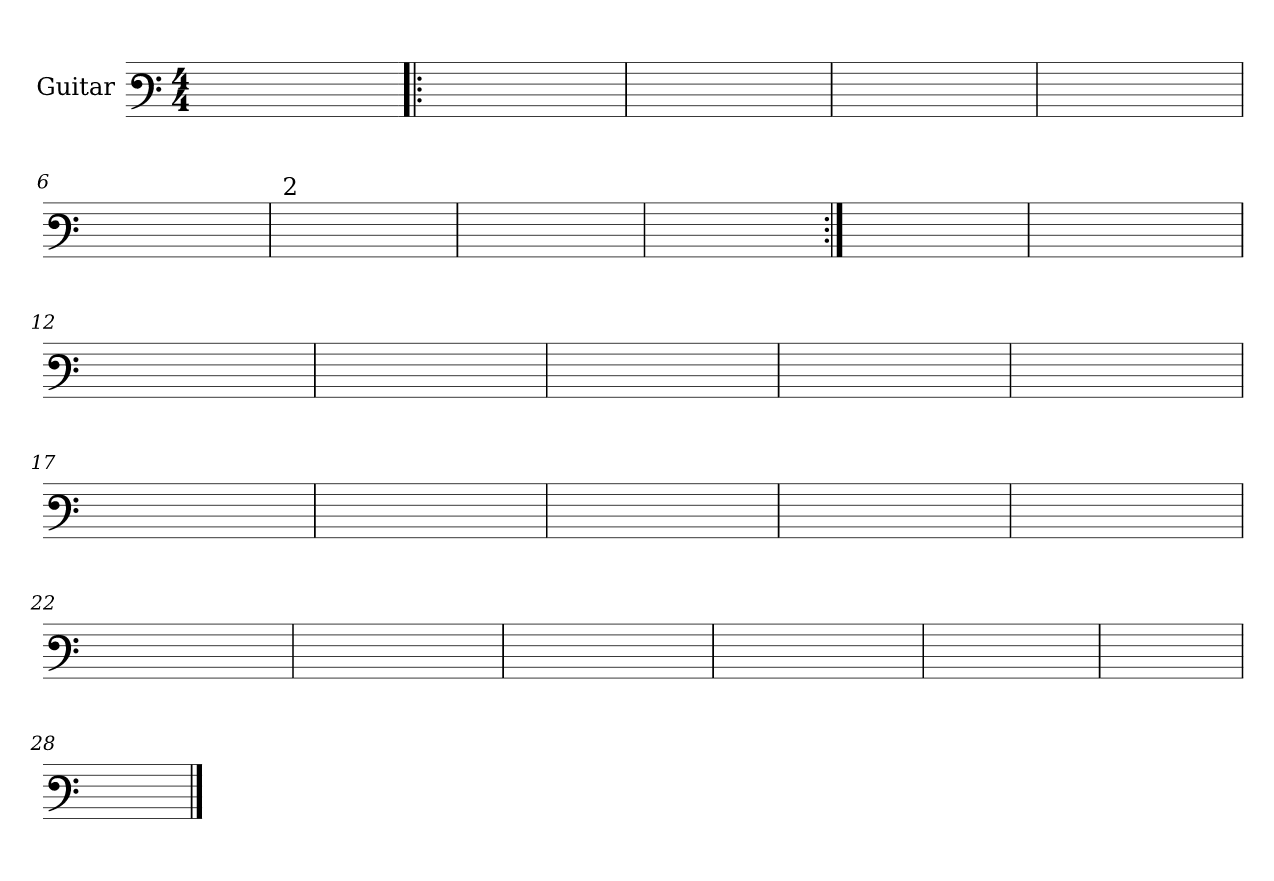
**kern	**text	**text
*part1	*part1	*part1
*staff1	*staff1	*staff1
*I"Guitar	*	*
*I'Guit.	*	*
*stria6	*	*
*	*	*
*k[]	*	*
*M4/4	*	*
=1	=1	=1
4D:i\yy	.	.
4D:i\yy	.	.
4D:i\yy	.	.
4D:i\yy	.	.
=2!|:	=2!|:	=2!|:
!	!LO:LY:b	!LO:LY:b
4D:i\yy	落叶	爱曾
!	!LO:LY:b	!LO:LY:b
4D:i\yy	随风	经来
!	!LO:LY:b	!LO:LY:b
4D:i\yy	将要去	到过的
!	!LO:LY:b	!LO:LY:b
4D:i\yy	何	地
=3	=3	=3
!	!LO:LY:b	!LO:LY:b
4D:i\yy	方	方
4D:i\yy	.	.
4D:i\yy	.	.
4D:i\yy	.	.
!!LO:LB:g=z
=4	=4	=4
!	!LO:LY:b	!LO:LY:b
4D:i\yy	只留	依稀
!	!LO:LY:b	!LO:LY:b
4D:i\yy	给天	留着
!	!LO:LY:b	!LO:LY:b
4D:i\yy	空美	昨天
!	!LO:LY:b	!LO:LY:b
4D:i\yy	丽一	的芬
=5	=5	=5
!	!LO:LY:b	!LO:LY:b
4D:i\yy	场	芳
4D:i\yy	.	.
4D:i\yy	.	.
!	!LO:LY:b	!LO:LY:b
4D:i\yy	曾	那
=6	=6	=6
!	!LO:LY:b	!LO:LY:b
4D:i\yy	飞舞的	熟悉的
!	!LO:LY:b	!LO:LY:b
4D:i\yy	声	温
!	!LO:LY:b	!LO:LY:b
4D:i\yy	影	暖
!	!LO:LY:b	!LO:LY:b
4D:i\yy	像	像
!!LO:LB:g=z
=7	=7	=7
!LO:TX:a:t=2	!	!
!	!LO:LY:b	!LO:LY:b
4D:i\yy	天使的	天使的
!	!LO:LY:b	!LO:LY:b
4D:i\yy	翅	翅
!	!LO:LY:b	!LO:LY:b
4D:i\yy	膀	膀
!	!LO:LY:b	!LO:LY:b
4D:i\yy	划过	划过
=8	=8	=8
!	!LO:LY:b	!LO:LY:b
4D:i\yy	我	我
!	!LO:LY:b	!LO:LY:b
4D:i\yy	幸福	无边
!	!LO:LY:b	!LO:LY:b
4D:i\yy	的	的
!	!LO:LY:b	!LO:LY:b
4D:i\yy	过	心
=9	=9	=9
!	!LO:LY:b	!
4D:i\yy	往	.
4D:i\yy	.	.
4D:i\yy	.	.
4D:i\yy	.	.
=10:|!	=10:|!	=10:|!
!	!LO:LY:b	!
4D:i\yy	上	.
4D:i\yy	.	.
4D:i\yy	.	.
!	!LO:LY:b	!
4D:i\yy	相信	.
!!LO:LB:g=z
=11	=11	=11
!	!LO:LY:b	!
4D:i\yy	你还在	.
8D:i\Lyy	.	.
!	!LO:LY:b	!
8D:i\Jyy	这	.
!	!LO:LY:b	!
4D:i\yy	里	.
8D:i\Lyy	.	.
8D:i\Jyy	.	.
=12	=12	=12
!	!LO:LY:b	!
4D:i\yy	从不曾	.
8D:i\Lyy	.	.
!	!LO:LY:b	!
8D:i\Jyy	离	.
!	!LO:LY:b	!
4D:i\yy	去	.
8D:i\Lyy	.	.
8D:i\Jyy	.	.
=13	=13	=13
!	!LO:LY:b	!
4D:i\yy	我的爱	.
8D:i\Lyy	.	.
!	!LO:LY:b	!
8D:i\Jyy	像	.
!	!LO:LY:b	!
4D:i\yy	天使守	.
8D:i\Lyy	.	.
!	!LO:LY:b	!
8D:i\Jyy	护	.
!!LO:LB:g=z
=14	=14	=14
!	!LO:LY:b	!
4D:i\yy	你	.
8D:i\Lyy	.	.
8D:i\Jyy	.	.
4D:i\yy	.	.
!	!LO:LY:b	!
8D:i\Lyy	若	.
!	!LO:LY:b	!
8D:i\Jyy	生	.
=15	=15	=15
!	!LO:LY:b	!
4D:i\yy	命只到	.
8D:i\Lyy	.	.
!	!LO:LY:b	!
8D:i\Jyy	这	.
!	!LO:LY:b	!
4D:i\yy	里	.
8D:i\Lyy	.	.
8D:i\Jyy	.	.
=16	=16	=16
!	!LO:LY:b	!
4D:i\yy	从此没	.
8D:i\Lyy	.	.
!	!LO:LY:b	!
8D:i\Jyy	有	.
!	!LO:LY:b	!
4D:i\yy	我	.
!	!LO:LY:b	!
8D:i\Lyy	我	.
!	!LO:LY:b	!
8D:i\Jyy	会	.
!!LO:PB:g=z
=17	=17	=17
!	!LO:LY:b	!
4D:i\yy	找个天	.
8D:i\Lyy	.	.
!	!LO:LY:b	!
8D:i\Jyy	使	.
!	!LO:LY:b	!
4D:i\yy	替我去	.
8D:i\Lyy	.	.
!	!LO:LY:b	!
8D:i\Jyy	爱	.
=18	=18	=18
!	!LO:LY:b	!
4D:i\yy	你	.
8D:i\Lyy	.	.
8D:i\Jyy	.	.
4D:i\yy	.	.
!	!LO:LY:b	!
8D:i\Lyy	相	.
!	!LO:LY:b	!
8D:i\Jyy	信	.
=19	=19	=19
!	!LO:LY:b	!
4D:i\yy	你还在	.
8D:i\Lyy	.	.
!	!LO:LY:b	!
8D:i\Jyy	这	.
!	!LO:LY:b	!
4D:i\yy	里	.
8D:i\Lyy	.	.
8D:i\Jyy	.	.
!!LO:LB:g=z
=20	=20	=20
!	!LO:LY:b	!
4D:i\yy	从不曾	.
8D:i\Lyy	.	.
!	!LO:LY:b	!
8D:i\Jyy	离	.
!	!LO:LY:b	!
4D:i\yy	去	.
8D:i\Lyy	.	.
8D:i\Jyy	.	.
=21	=21	=21
!	!LO:LY:b	!
4D:i\yy	我的爱	.
8D:i\Lyy	.	.
!	!LO:LY:b	!
8D:i\Jyy	像	.
!	!LO:LY:b	!
4D:i\yy	天使守	.
8D:i\Lyy	.	.
!	!LO:LY:b	!
8D:i\Jyy	护	.
=22	=22	=22
!	!LO:LY:b	!
4D:i\yy	你	.
8D:i\Lyy	.	.
8D:i\Jyy	.	.
4D:i\yy	.	.
!	!LO:LY:b	!
8D:i\Lyy	若	.
!	!LO:LY:b	!
8D:i\Jyy	生	.
!!LO:LB:g=z
=23	=23	=23
!	!LO:LY:b	!
4D:i\yy	命只到	.
8D:i\Lyy	.	.
!	!LO:LY:b	!
8D:i\Jyy	这	.
!	!LO:LY:b	!
4D:i\yy	里	.
8D:i\Lyy	.	.
8D:i\Jyy	.	.
=24	=24	=24
!	!LO:LY:b	!
4D:i\yy	从此没	.
8D:i\Lyy	.	.
!	!LO:LY:b	!
8D:i\Jyy	有	.
!	!LO:LY:b	!
4D:i\yy	我	.
!	!LO:LY:b	!
8D:i\Lyy	我	.
!	!LO:LY:b	!
8D:i\Jyy	会	.
=25	=25	=25
!	!LO:LY:b	!
4D:i\yy	找个天	.
8D:i\Lyy	.	.
!	!LO:LY:b	!
8D:i\Jyy	使	.
!	!LO:LY:b	!
4D:i\yy	替我去	.
8D:i\Lyy	.	.
!	!LO:LY:b	!
8D:i\Jyy	爱	.
!!LO:LB:g=z
=26	=26	=26
!	!LO:LY:b	!
4D:i\yy	你	.
8D:i\Lyy	.	.
8D:i\Jyy	.	.
!	!LO:LY:b	!
2D:i\yy	我会	.
=27	=27	=27
!	!LO:LY:b	!
2D:i\yy	找个天使	.
!	!LO:LY:b	!
2D:i\yy	替我去	.
=28	=28	=28
!	!LO:LY:b	!
1D:iyy	爱你	.
==	==	==
*-	*-	*-
